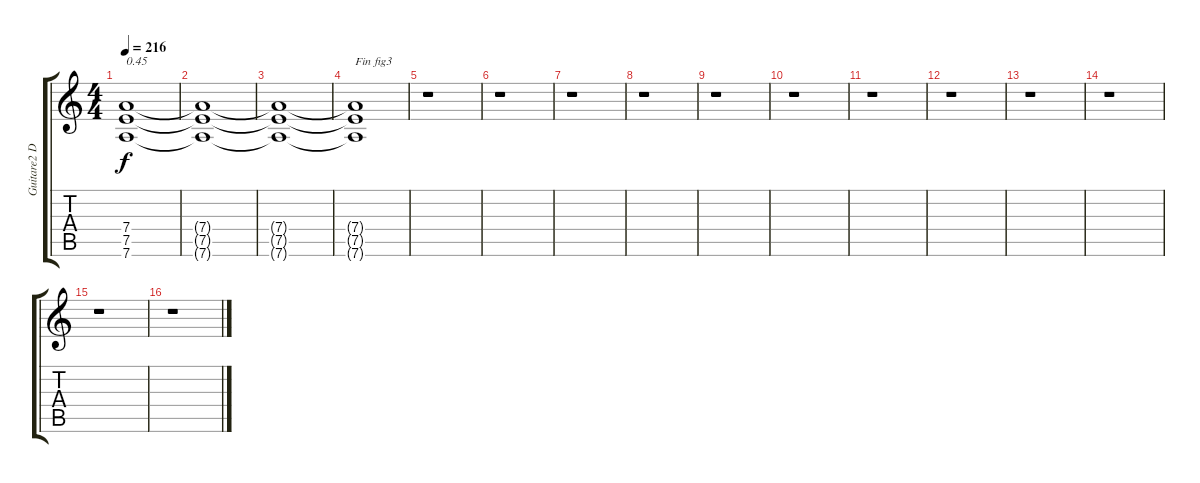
\track ("Guitare2 Dr-D" "Guitare2 D") {instrument distortionguitar}
\staff {score tabs}
\tuning (E4 B3 G3 D3 A2 D2) {hide}
\ts (4 4)
\tempo 216
\clef g2
\ks c
(7.4 7.5 7.6).1{txt "0.45" dy f} |
(7.4{t} 7.5{t} 7.6{t}).1 |
(7.4{t} 7.5{t} 7.6{t}).1 |
(7.4{t} 7.5{t} 7.6{t}).1{txt "Fin fig3"} |
r.1 |
r.1 |
r.1 |
r.1 |
r.1 |
r.1 |
r.1 |
r.1 |
r.1 |
r.1 |
r.1 |
r.1
